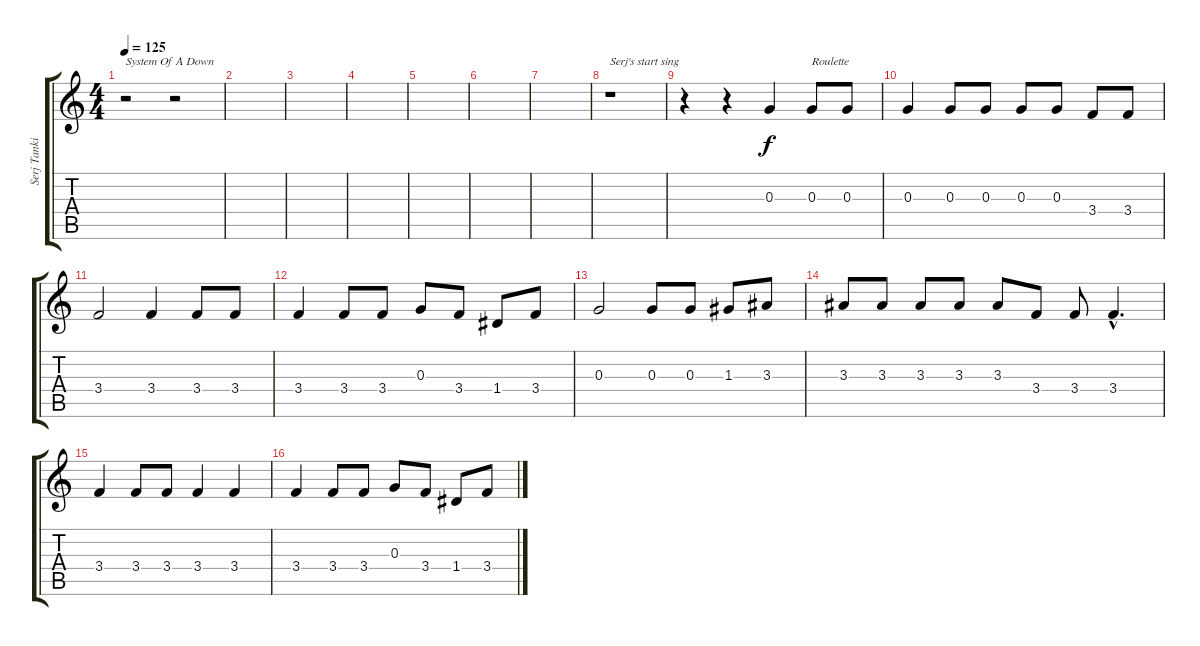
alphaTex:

\track ("Serj Tankian:Voice" "Serj Tanki") {instrument electricbasspick}
\staff {score tabs}
\tuning (E4 B3 G3 D3 A2 E2) {hide}
\ts (4 4)
\tempo 125
\clef g2
\ks c
r.2{txt "System Of A Down" dy f instrument electricbasspick} r.2 |
|
|
|
|
|
|
r.1{txt "Serj's start sing"} |
r.4 r.4 0.3.4 0.3.8{txt "Roulette"} 0.3.8 |
0.3.4 0.3.8 0.3.8 0.3.8 0.3.8 3.4.8 3.4.8 |
3.4.2 3.4.4 3.4.8 3.4.8 |
3.4.4 3.4.8 3.4.8 0.3.8 3.4.8 1.4.8 3.4.8 |
0.3.2 0.3.8 0.3.8 1.3.8 3.3.8 |
3.3.8 3.3.8 3.3.8 3.3.8 3.3.8 3.4.8 3.4.8 3.4{hac}.4{d} |
3.4.4 3.4.8 3.4.8 3.4.4 3.4.4 |
3.4.4 3.4.8 3.4.8 0.3.8 3.4.8 1.4.8 3.4.8
